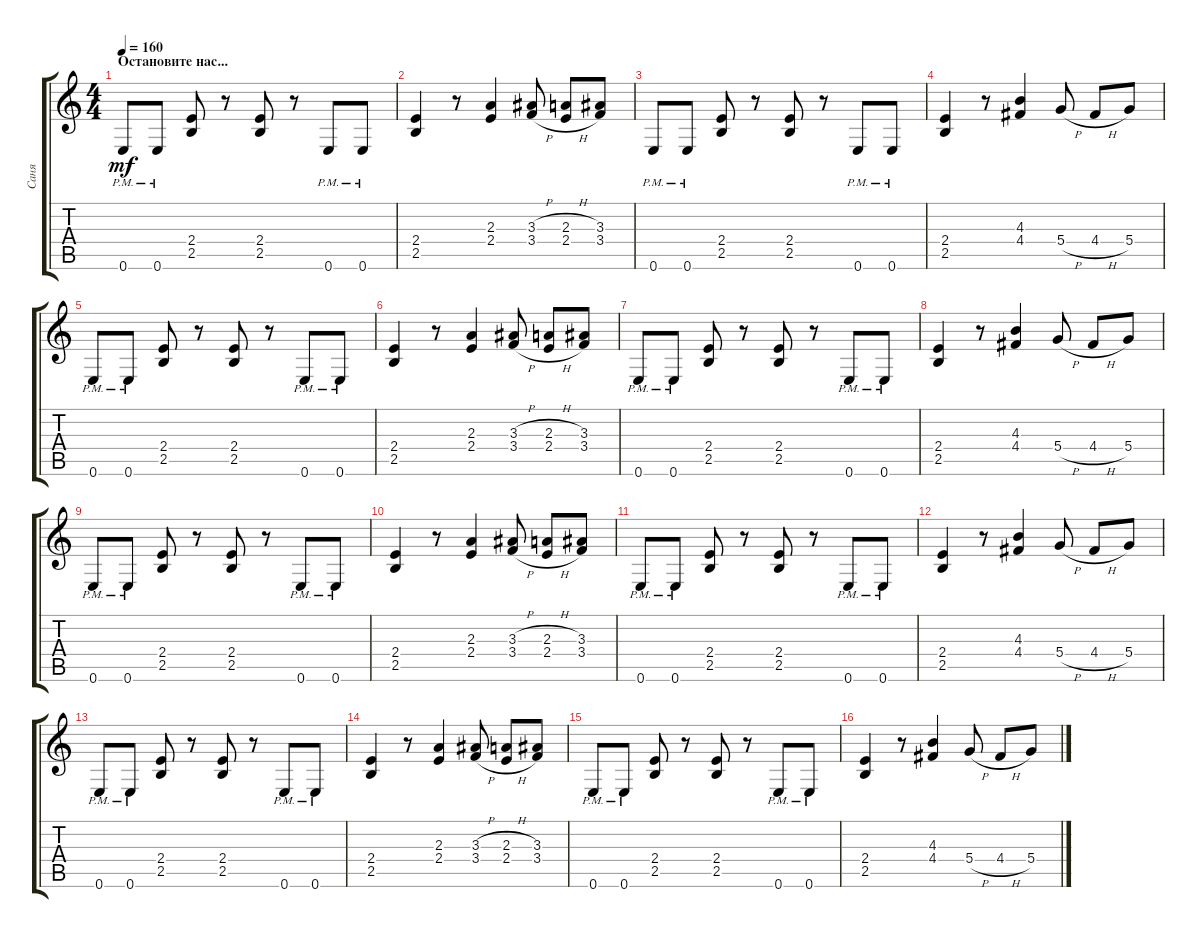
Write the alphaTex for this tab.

\track ("Саня" "Саня") {instrument distortionguitar}
\staff {score tabs}
\tuning (E4 B3 G3 D3 A2 E2) {hide}
\ts (4 4)
\section ("" "Остановите нас...")
\tempo 160
\clef g2
\ks c
0.6{pm}.8{dy mf} 0.6{pm}.8 (2.4 2.5).8 r.8 (2.4 2.5).8 r.8 0.6{pm}.8 0.6{pm}.8 |
(2.4 2.5).4 r.8 (2.3 2.4).4 (3.3{h} 3.4{h}).8 (2.3{h} 2.4{h}).8 (3.3 3.4).8 |
0.6{pm}.8 0.6{pm}.8 (2.4 2.5).8 r.8 (2.4 2.5).8 r.8 0.6{pm}.8 0.6{pm}.8 |
(2.4 2.5).4 r.8 (4.3 4.4).4 5.4{h}.8 4.4{h}.8 5.4.8 |
0.6{pm}.8 0.6{pm}.8 (2.4 2.5).8 r.8 (2.4 2.5).8 r.8 0.6{pm}.8 0.6{pm}.8 |
(2.4 2.5).4 r.8 (2.3 2.4).4 (3.3{h} 3.4{h}).8 (2.3{h} 2.4{h}).8 (3.3 3.4).8 |
0.6{pm}.8 0.6{pm}.8 (2.4 2.5).8 r.8 (2.4 2.5).8 r.8 0.6{pm}.8 0.6{pm}.8 |
(2.4 2.5).4 r.8 (4.3 4.4).4 5.4{h}.8 4.4{h}.8 5.4.8 |
0.6{pm}.8 0.6{pm}.8 (2.4 2.5).8 r.8 (2.4 2.5).8 r.8 0.6{pm}.8 0.6{pm}.8 |
(2.4 2.5).4 r.8 (2.3 2.4).4 (3.3{h} 3.4{h}).8 (2.3{h} 2.4{h}).8 (3.3 3.4).8 |
0.6{pm}.8 0.6{pm}.8 (2.4 2.5).8 r.8 (2.4 2.5).8 r.8 0.6{pm}.8 0.6{pm}.8 |
(2.4 2.5).4 r.8 (4.3 4.4).4 5.4{h}.8 4.4{h}.8 5.4.8 |
0.6{pm}.8 0.6{pm}.8 (2.4 2.5).8 r.8 (2.4 2.5).8 r.8 0.6{pm}.8 0.6{pm}.8 |
(2.4 2.5).4 r.8 (2.3 2.4).4 (3.3{h} 3.4{h}).8 (2.3{h} 2.4{h}).8 (3.3 3.4).8 |
0.6{pm}.8 0.6{pm}.8 (2.4 2.5).8 r.8 (2.4 2.5).8 r.8 0.6{pm}.8 0.6{pm}.8 |
(2.4 2.5).4 r.8 (4.3 4.4).4 5.4{h}.8 4.4{h}.8 5.4.8
